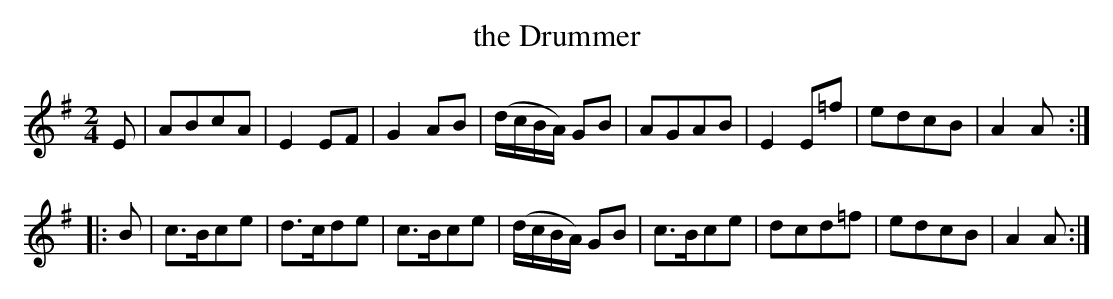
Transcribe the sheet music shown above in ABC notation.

X:1
T:the Drummer
M:2/4
L:1/8
K:ADor
E|ABcA |E2 EF|G2 AB|(d/c/B/A/) GB|AGAB |E2E=f|edcB|A2A::
B|c>Bce|d>cde|c>Bce|(d/c/B/A/) GB|c>Bce|dcd=f|edcB|A2A:|
